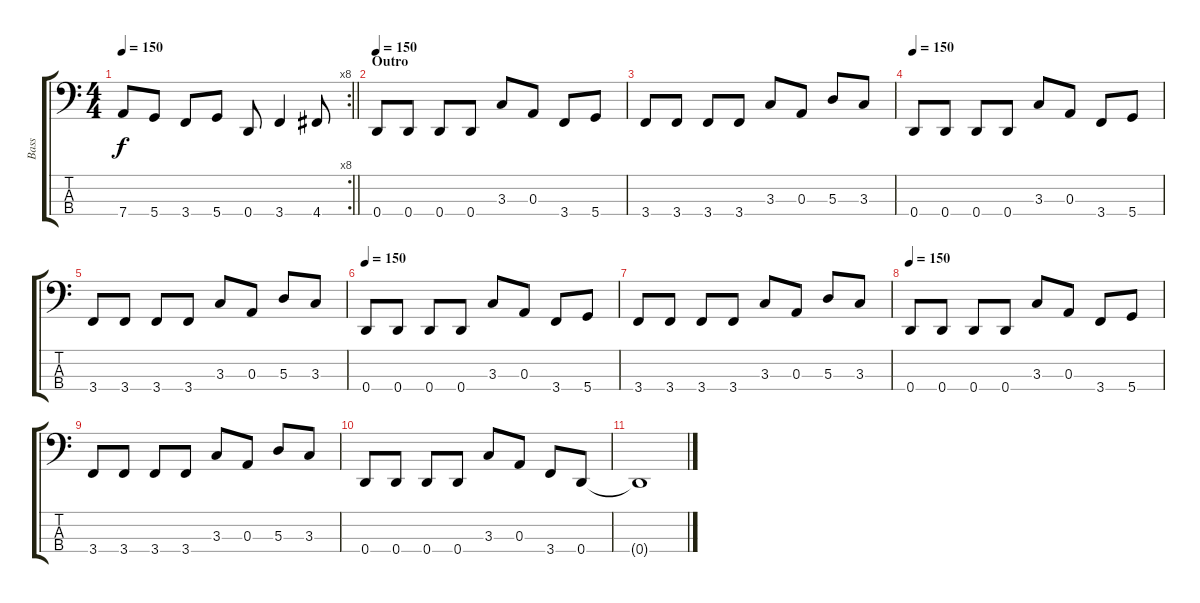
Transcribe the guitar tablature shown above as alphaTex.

\track ("Bass" "Bass") {instrument electricbassfinger}
\staff {score tabs}
\tuning (G2 D2 A1 D1) {hide}
\rc 8
\ts (4 4)
\tempo 150
\clef f4
\barLineRight lightlight
\ks c
7.4.8{dy f} 5.4.8 3.4.8 5.4.8 0.4.8 3.4.4 4.4.8 |
\section ("" "Outro")
\tempo 150
0.4.8 0.4.8 0.4.8 0.4.8 3.3.8 0.3.8 3.4.8 5.4.8 |
3.4.8 3.4.8 3.4.8 3.4.8 3.3.8 0.3.8 5.3.8 3.3.8 |
\tempo 150
0.4.8 0.4.8 0.4.8 0.4.8 3.3.8 0.3.8 3.4.8 5.4.8 |
3.4.8 3.4.8 3.4.8 3.4.8 3.3.8 0.3.8 5.3.8 3.3.8 |
\tempo 150
0.4.8 0.4.8 0.4.8 0.4.8 3.3.8 0.3.8 3.4.8 5.4.8 |
3.4.8 3.4.8 3.4.8 3.4.8 3.3.8 0.3.8 5.3.8 3.3.8 |
\tempo 150
0.4.8 0.4.8 0.4.8 0.4.8 3.3.8 0.3.8 3.4.8 5.4.8 |
3.4.8 3.4.8 3.4.8 3.4.8 3.3.8 0.3.8 5.3.8 3.3.8 |
0.4.8 0.4.8 0.4.8 0.4.8 3.3.8 0.3.8 3.4.8 0.4.8 |
0.4{t}.1
